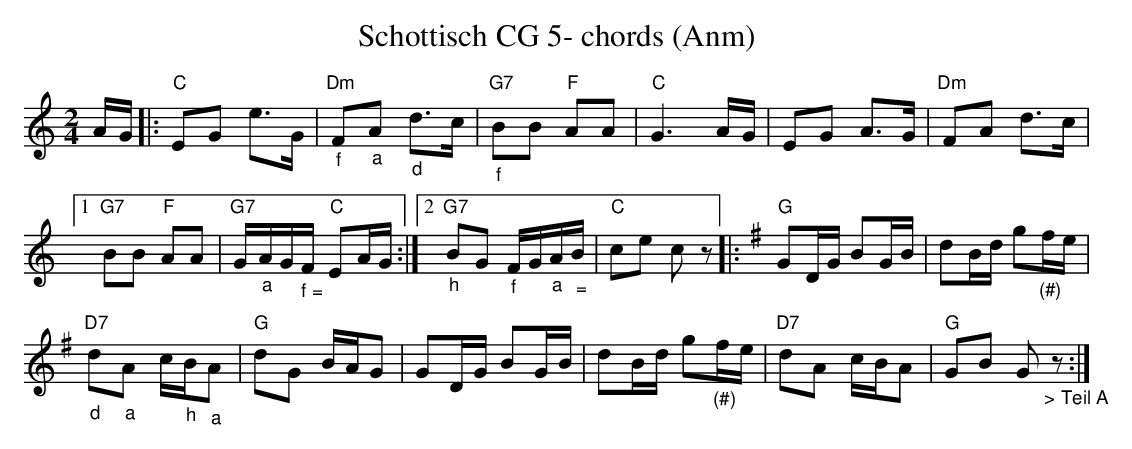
X:1
T:Schottisch CG 5- chords (Anm)
M:2/4
L:1/8
K:Cmaj%%MIDI gchordon
A/2G/2 |: "C"EG e>G | "Dm""_f"F"_a"A "_d"d>c | "G7""_f"BB "F"AA | "C"G3A/2G/2 | EG A>G | "Dm"FA d>c |1
"G7"BB "F"AA | "G7"G/2"_a"A/2G/2"_ f ="F/2 "C"EA/2G/2 :|2 "G7""_h"BG "_f"F/2G/2"_a"A/2"_ ="B/2 | "C"ce cz |: [K:Gmaj] "G"GD/2G/2 BG/2B/2 | dB/2d/2 g"_(#)"f/2e/2 |
"D7""_d"d"_a"A c/2"_h"B/2"_a"A | "G"dG B/2A/2G | GD/2G/2 BG/2B/2 | dB/2d/2 g"_(#)"f/2e/2 | "D7"dA c/2B/2A | "G"GB G"_> Teil A"z :|
